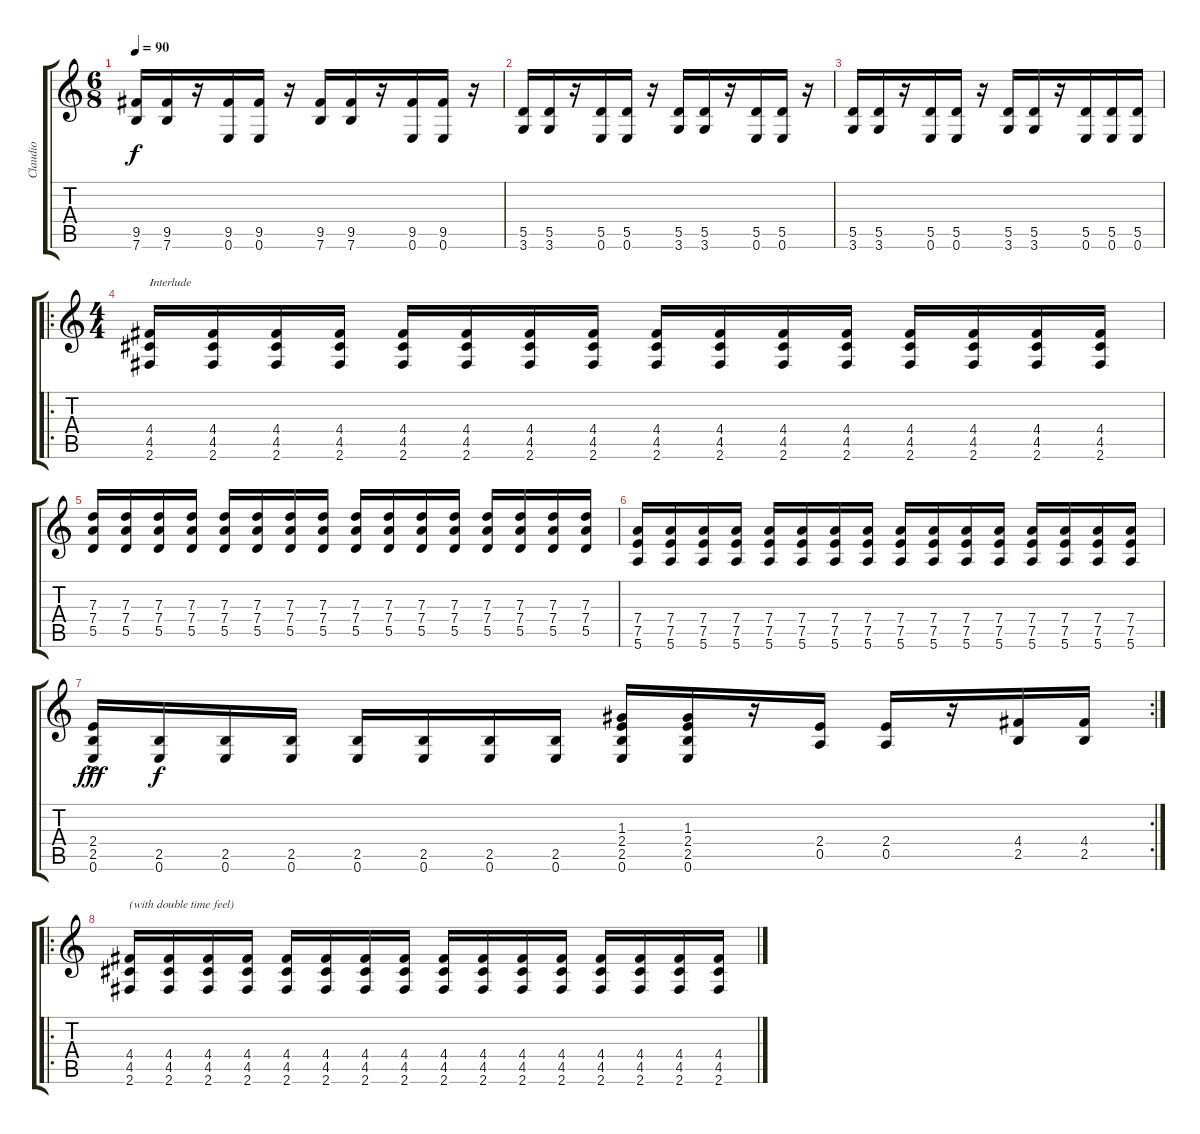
\track ("Claudio" "Claudio") {instrument distortionguitar}
\staff {score tabs}
\tuning (E4 B3 G3 D3 A2 E2) {hide}
\ts (6 8)
\tempo 90
\clef g2
\ks c
(9.5 7.6).16{dy f} (9.5 7.6).16 r.16 (9.5 0.6).16 (9.5 0.6).16 r.16 (9.5 7.6).16 (9.5 7.6).16 r.16 (9.5 0.6).16 (9.5 0.6).16 r.16 |
(5.5 3.6).16 (5.5 3.6).16 r.16 (5.5 0.6).16 (5.5 0.6).16 r.16 (5.5 3.6).16 (5.5 3.6).16 r.16 (5.5 0.6).16 (5.5 0.6).16 r.16 |
(5.5 3.6).16 (5.5 3.6).16 r.16 (5.5 0.6).16 (5.5 0.6).16 r.16 (5.5 3.6).16 (5.5 3.6).16 r.16 (5.5 0.6).16 (5.5 0.6).16 (5.5 0.6).16 |
\ro
\ts (4 4)
(4.4 4.5 2.6).16{txt "Interlude"} (4.4 4.5 2.6).16 (4.4 4.5 2.6).16 (4.4 4.5 2.6).16 (4.4 4.5 2.6).16 (4.4 4.5 2.6).16 (4.4 4.5 2.6).16 (4.4 4.5 2.6).16 (4.4 4.5 2.6).16 (4.4 4.5 2.6).16 (4.4 4.5 2.6).16 (4.4 4.5 2.6).16 (4.4 4.5 2.6).16 (4.4 4.5 2.6).16 (4.4 4.5 2.6).16 (4.4 4.5 2.6).16 |
(7.3 7.4 5.5).16 (7.3 7.4 5.5).16 (7.3 7.4 5.5).16 (7.3 7.4 5.5).16 (7.3 7.4 5.5).16 (7.3 7.4 5.5).16 (7.3 7.4 5.5).16 (7.3 7.4 5.5).16 (7.3 7.4 5.5).16 (7.3 7.4 5.5).16 (7.3 7.4 5.5).16 (7.3 7.4 5.5).16 (7.3 7.4 5.5).16 (7.3 7.4 5.5).16 (7.3 7.4 5.5).16 (7.3 7.4 5.5).16 |
(7.4 7.5 5.6).16 (7.4 7.5 5.6).16 (7.4 7.5 5.6).16 (7.4 7.5 5.6).16 (7.4 7.5 5.6).16 (7.4 7.5 5.6).16 (7.4 7.5 5.6).16 (7.4 7.5 5.6).16 (7.4 7.5 5.6).16 (7.4 7.5 5.6).16 (7.4 7.5 5.6).16 (7.4 7.5 5.6).16 (7.4 7.5 5.6).16 (7.4 7.5 5.6).16 (7.4 7.5 5.6).16 (7.4 7.5 5.6).16 |
\rc 2
(2.4{ac} 2.5{ac} 0.6{ac}).16{dy fff} (2.5 0.6).16{dy f} (2.5 0.6).16 (2.5 0.6).16 (2.5 0.6).16 (2.5 0.6).16 (2.5 0.6).16 (2.5 0.6).16 (1.3 2.4 2.5 0.6).16 (1.3 2.4 2.5 0.6).16 r.16 (2.4 0.5).16 (2.4 0.5).16 r.16 (4.4 2.5).16 (4.4 2.5).16 |
\ro
(4.4 4.5 2.6).16{txt "(with double time feel)"} (4.4 4.5 2.6).16 (4.4 4.5 2.6).16 (4.4 4.5 2.6).16 (4.4 4.5 2.6).16 (4.4 4.5 2.6).16 (4.4 4.5 2.6).16 (4.4 4.5 2.6).16 (4.4 4.5 2.6).16 (4.4 4.5 2.6).16 (4.4 4.5 2.6).16 (4.4 4.5 2.6).16 (4.4 4.5 2.6).16 (4.4 4.5 2.6).16 (4.4 4.5 2.6).16 (4.4 4.5 2.6).16
